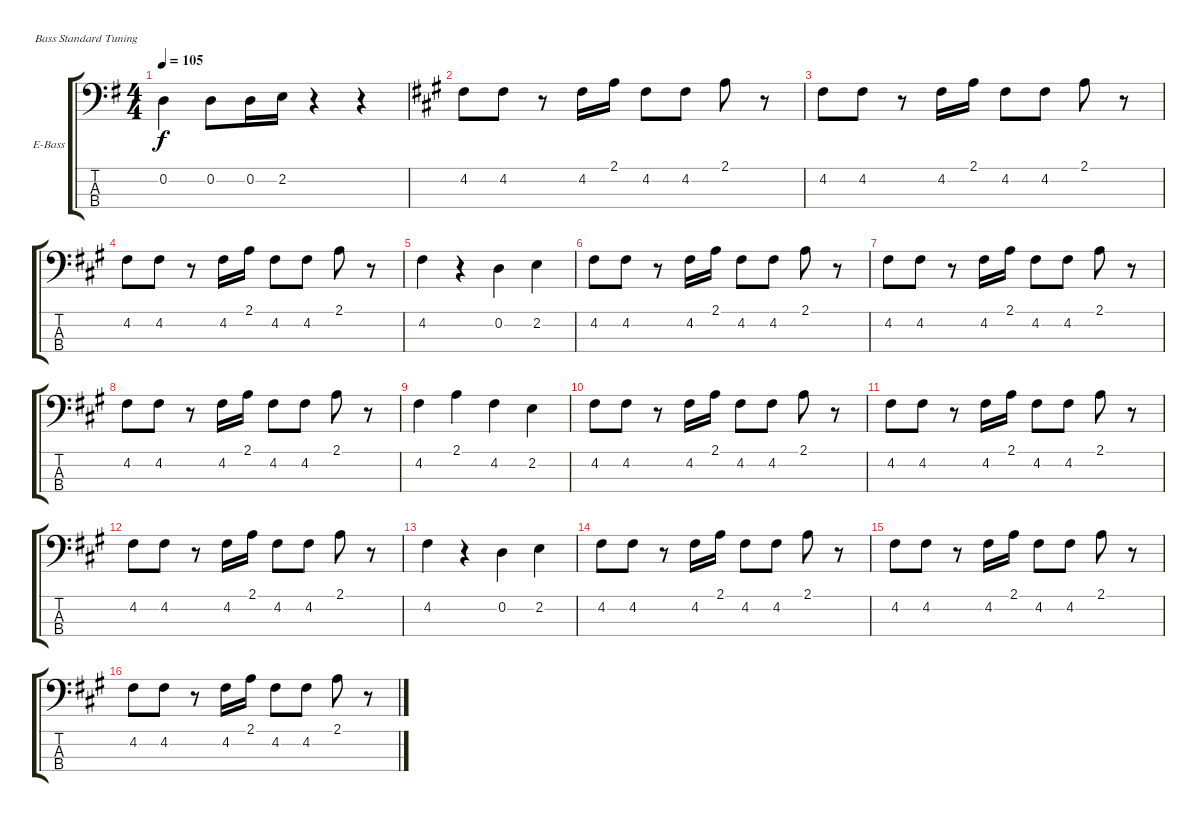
\bracketExtendMode groupsimilarinstruments
\firstSystemTrackNameOrientation horizontal
\otherSystemsTrackNameOrientation horizontal
\track ("Electric Bass" "E-Bass") {instrument electricbassfinger}
\staff {score tabs}
\tuning (G2 D2 A1 E1)
\ts (4 4)
\tempo 105
\clef f4
\scale
0.256198
\ks g
0.2{t}.4{dy f} 0.2.8 0.2.16 2.2.16 r.4 r.4 |
\scale
0.487603
\ks a
4.2.8 4.2.8 r.8 4.2.16 2.1.16 4.2.8 4.2.8 2.1.8 r.8 |
\scale
0.256198 4.2.8 4.2.8 r.8 4.2.16 2.1.16 4.2.8 4.2.8 2.1.8 r.8 |
\scale
0.333333 4.2.8 4.2.8 r.8 4.2.16 2.1.16 4.2.8 4.2.8 2.1.8 r.8 |
\scale
0.333333 4.2.4 r.4 0.2.4 2.2.4 |
\scale
0.333333 4.2.8 4.2.8 r.8 4.2.16 2.1.16 4.2.8 4.2.8 2.1.8 r.8 |
\scale
0.333333 4.2.8 4.2.8 r.8 4.2.16 2.1.16 4.2.8 4.2.8 2.1.8 r.8 |
\scale
0.333333 4.2.8 4.2.8 r.8 4.2.16 2.1.16 4.2.8 4.2.8 2.1.8 r.8 |
\scale
0.333333 4.2.4 2.1.4 4.2.4 2.2.4 |
\scale
0.333333 4.2.8 4.2.8 r.8 4.2.16 2.1.16 4.2.8 4.2.8 2.1.8 r.8 |
\scale
0.333333 4.2.8 4.2.8 r.8 4.2.16 2.1.16 4.2.8 4.2.8 2.1.8 r.8 |
\scale
0.333333 4.2.8 4.2.8 r.8 4.2.16 2.1.16 4.2.8 4.2.8 2.1.8 r.8 |
\scale
0.333333 4.2.4 r.4 0.2.4 2.2.4 |
\scale
0.333333 4.2.8 4.2.8 r.8 4.2.16 2.1.16 4.2.8 4.2.8 2.1.8 r.8 |
\scale
0.333333 4.2.8 4.2.8 r.8 4.2.16 2.1.16 4.2.8 4.2.8 2.1.8 r.8 |
\scale
0.333333 4.2.8 4.2.8 r.8 4.2.16 2.1.16 4.2.8 4.2.8 2.1.8 r.8
